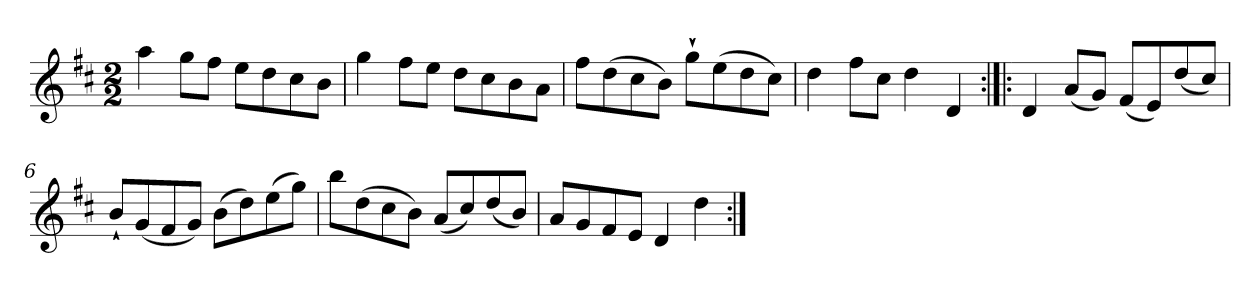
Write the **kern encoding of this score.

**kern
*part1
*staff1
*clefG2
*k[f#c#]
*D:
*M2/2
*MM120
=1
4aa
8gg\L
8ff#\J
8ee\L
8dd\
8cc#\
8b\J
=2
4gg
8ff#\L
8ee\J
8dd\L
8cc#\
8b\
8a\J
=3
8ff#\L
(8dd\
8cc#\
8b\J)
8gg`\L
(8ee\
8dd\
8cc#\J)
=4
4dd
8ff#\L
8cc#\J
4dd
4d
=5:|!|:
4d
(8a/L
8g/J)
(8f#/L
8e/)
(8dd/
8cc#/J)
=6
8b`/L
(8g/
8f#/
8g/J)
(8b\L
8dd\)
(8ee\
8gg\J)
=7
8bb\L
(8dd\
8cc#\
8b\J)
(8a/L
8cc#/)
(8dd/
8b/J)
=8
8a/L
8g/
8f#/
8e/J
4d
4dd
=:|!
*-
